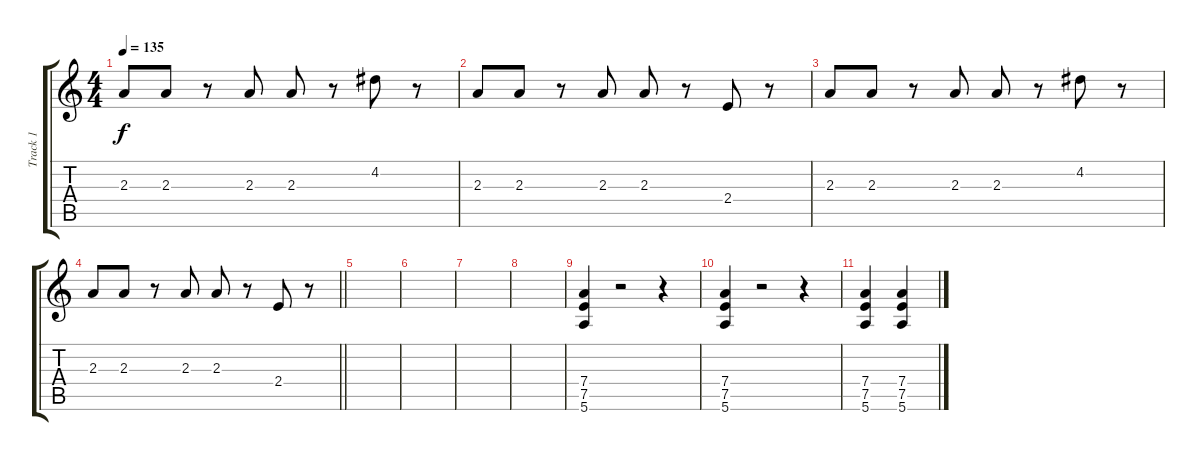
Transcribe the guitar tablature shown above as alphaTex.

\track ("Track 1" "Track 1") {instrument overdrivenguitar}
\staff {score tabs}
\tuning (E4 B3 G3 D3 A2 E2) {hide}
\ts (4 4)
\tempo 135
\clef g2
\ks c
2.3.8{dy f} 2.3.8 r.8 2.3.8 2.3.8 r.8 4.2.8 r.8 |
2.3.8 2.3.8 r.8 2.3.8 2.3.8 r.8 2.4.8 r.8 |
2.3.8 2.3.8 r.8 2.3.8 2.3.8 r.8 4.2.8 r.8 |
\barLineRight lightlight
2.3.8 2.3.8 r.8 2.3.8 2.3.8 r.8 2.4.8 r.8 |
|
|
|
|
(7.4 7.5 5.6).4 r.2 r.4 |
(7.4 7.5 5.6).4 r.2 r.4 |
(7.4 7.5 5.6).4 (7.4 7.5 5.6).4
